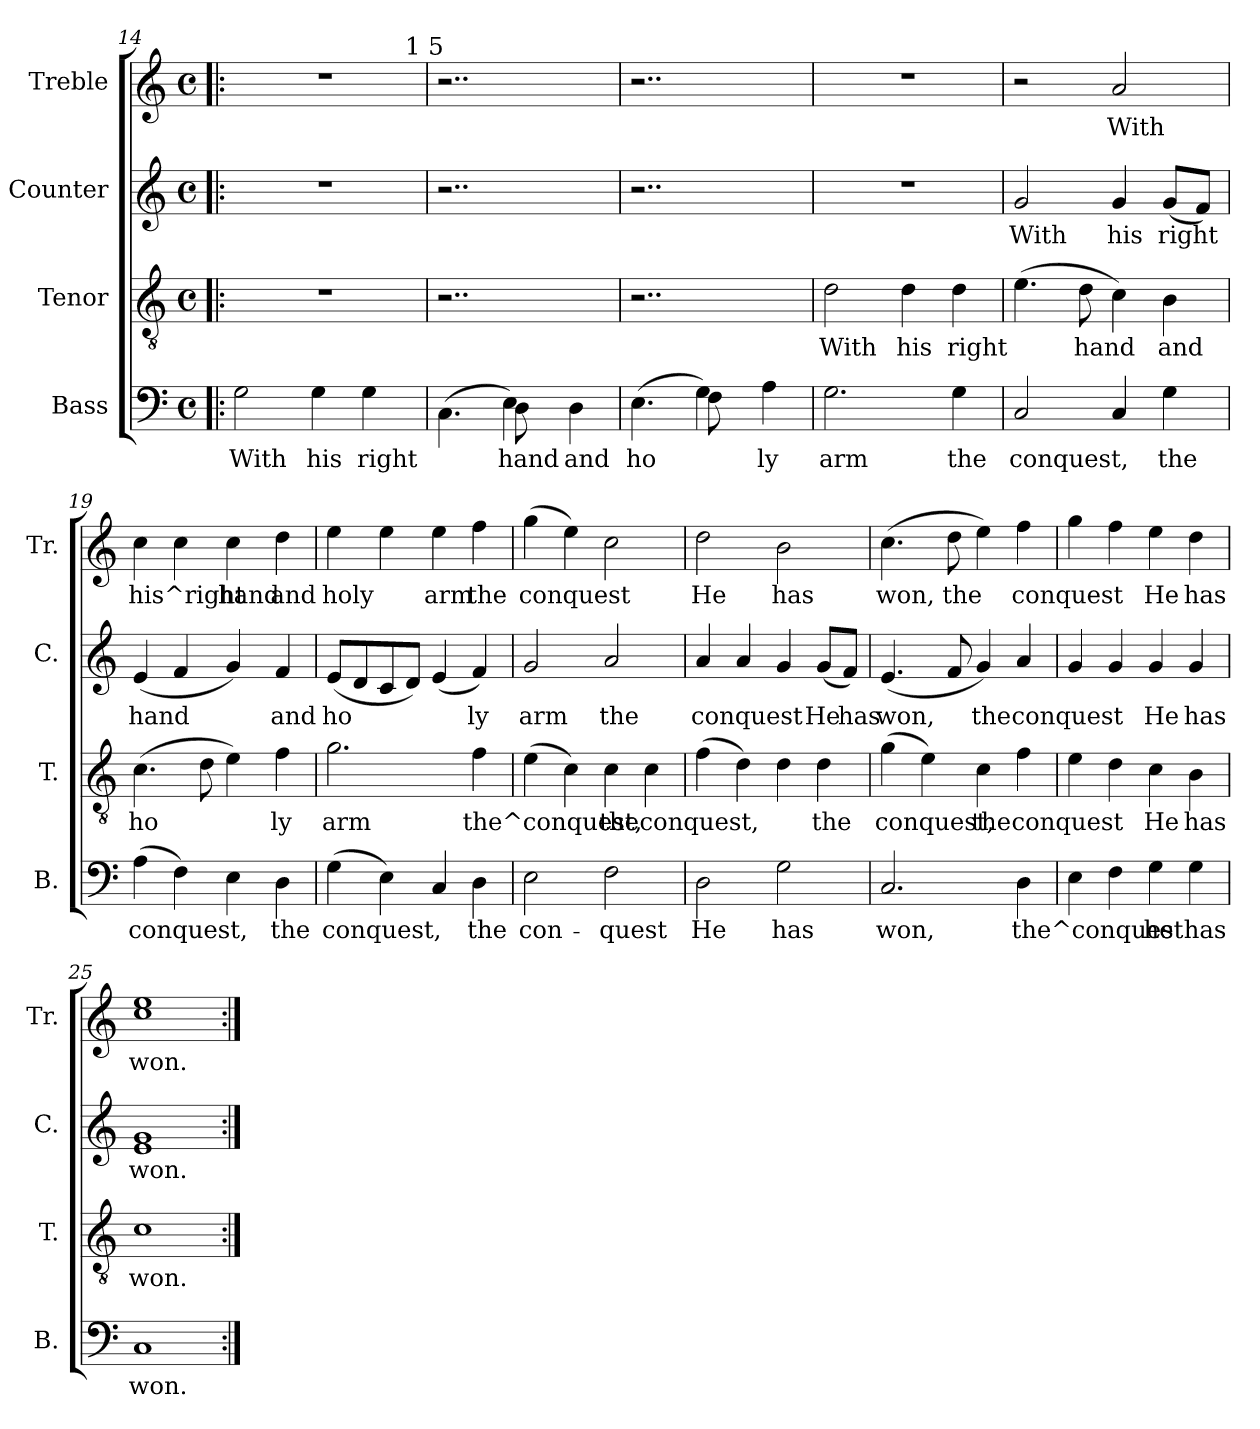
**kern	**text	**kern	**text	**kern	**text	**kern	**text
*part4	*part4	*part3	*part3	*part2	*part2	*part1	*part1
*staff4	*staff4	*staff3	*staff3	*staff2	*staff2	*staff1	*staff1
*I"Bass	*	*I"Tenor	*	*I"Counter	*	*I"Treble	*
*I'B.	*	*I'T.	*	*I'C.	*	*I'Tr.	*
!!LO:PB:g=z
*clefF4	*	*clefGv2	*	*clefG2	*	*clefG2	*
*k[]	*	*k[]	*	*k[]	*	*k[]	*
*C:	*	*C:	*	*C:	*	*C:	*
*M4/4	*	*M4/4	*	*M4/4	*	*M4/4	*
*met(c)	*	*met(c)	*	*met(c)	*	*met(c)	*
=14!|:	=14!|:	=14!|:	=14!|:	=14!|:	=14!|:	=14!|:	=14!|:
!	!LO:LY:b:cj	!	!	!	!	!	!
*	*	*	*	*	*	*^	*
2G\	With	1r	.	1r	.	1r	2...ryy	.
!	!LO:LY:b:cj	!	!	!	!	!	!	!
4G\	his	.	.	.	.	.	.	.
!	!LO:LY:b:cj	!	!	!	!	!	!	!
4G\	right	.	.	.	.	.	.	.
!	!	!	!	!	!	!	!LO:TX:a:t=1 5	!
.	.	.	.	.	.	.	16ryy	.
=15	=15	=15	=15	=15	=15	=15	=15	=15
!	!LO:LY:b:cj	!	!	!	!	!	!	!
*^	*	*	*	*	*	*v	*v	*
(>4.C\	4.ryy	.	2..r	.	2..r	.	2..r	.
!	!	!LO:LY:b:cj	!	!	!	!	!	!
4E\)	8D\	hand	.	.	.	.	.	.
.	4.ryy	.	.	.	.	.	.	.
!	!	!LO:LY:b:cj	!	!	!	!	!	!
4D\	.	and	.	.	.	.	.	.
=16	=16	=16	=16	=16	=16	=16	=16	=16
!	!	!LO:LY:b:cj	!	!	!	!	!	!
(>4.E\	4.ryy	ho-	2..r	.	2..r	.	2..r	.
!	!	!LO:LY:b:cj	!	!	!	!	!	!
4G\)	8F\	--	.	.	.	.	.	.
.	4.ryy	.	.	.	.	.	.	.
!	!	!LO:LY:b:cj	!	!	!	!	!	!
4A\	.	-ly	.	.	.	.	.	.
*v	*v	*	*	*	*	*	*	*
=17	=17	=17	=17	=17	=17	=17	=17
!	!LO:LY:b:cj	!	!LO:LY:b:cj	!	!	!	!
2.G\	arm	2d\	With	1r	.	1r	.
!	!	!	!LO:LY:b:cj	!	!	!	!
.	.	4d\	his	.	.	.	.
!	!LO:LY:b:cj	!	!LO:LY:b:cj	!	!	!	!
4G\	the	4d\	right	.	.	.	.
=18	=18	=18	=18	=18	=18	=18	=18
!	!LO:LY:b:cj	!	!LO:LY:b:cj	!	!LO:LY:b:cj	!	!
2C/	conquest,	(>4.e\	.	2g/	With	2r	.
!	!	!	!LO:LY:b:cj	!	!	!	!
.	.	8d\	hand	.	.	.	.
!	!LO:LY:b:cj	!	!LO:LY:b:cj	!	!LO:LY:b:cj	!	!LO:LY:b:cj
4C/	.	4c\)	.	4g/	his	2a/	With
!	!LO:LY:b:cj	!	!LO:LY:b:cj	!	!LO:LY:b:cj	!	!
4G\	the	4B\	and	(<8g/L	right	.	.
!	!	!	!	!	!LO:LY:b:cj	!	!
.	.	.	.	8f/J)	.	.	.
=19	=19	=19	=19	=19	=19	=19	=19
!	!LO:LY:b:cj	!	!LO:LY:b:cj	!	!LO:LY:b:cj	!	!LO:LY:b:cj
(>4A\	conquest,	(>4.c\	ho-	(<4e/	hand	4cc\	his^right
!	!LO:LY:b:cj	!	!	!	!LO:LY:b:cj	!	!LO:LY:b:cj
4F\)	.	.	.	4f/	.	4cc\	.
!	!	!	!LO:LY:b:cj	!	!	!	!
.	.	8d\	--	.	.	.	.
!	!LO:LY:b:cj	!	!LO:LY:b:cj	!	!LO:LY:b:cj	!	!LO:LY:b:cj
4E\	.	4e\)	--	4g/)	.	4cc\	hand
!	!LO:LY:b:cj	!	!LO:LY:b:cj	!	!LO:LY:b:cj	!	!LO:LY:b:cj
4D\	the	4f\	-ly	4f/	and	4dd\	and
=20	=20	=20	=20	=20	=20	=20	=20
!	!LO:LY:b:cj	!	!LO:LY:b:cj	!	!LO:LY:b:cj	!	!LO:LY:b:cj
(>4G\	conquest,	2.g\	arm	(<8e/L	ho-	4ee\	holy
!	!	!	!	!	!LO:LY:b:cj	!	!
.	.	.	.	8d/	--	.	.
!	!LO:LY:b:cj	!	!	!	!LO:LY:b:cj	!	!LO:LY:b:cj
4E\)	.	.	.	8c/	--	4ee\	.
!	!	!	!	!	!LO:LY:b:cj	!	!
.	.	.	.	8d/J)	--	.	.
!	!LO:LY:b:cj	!	!	!	!LO:LY:b:cj	!	!LO:LY:b:cj
4C/	.	.	.	(<4e/	--	4ee\	arm
!	!LO:LY:b:cj	!	!LO:LY:b:cj	!	!LO:LY:b:cj	!	!LO:LY:b:cj
4D\	the	4f\	the^conquest,	4f/)	-ly	4ff\	the
=21	=21	=21	=21	=21	=21	=21	=21
!	!LO:LY:b:cj	!	!LO:LY:b:cj	!	!LO:LY:b:cj	!	!LO:LY:b:cj
2E\	con-	(>4e\	.	2g/	arm	(>4gg\	conquest
!	!	!	!LO:LY:b:cj	!	!	!	!LO:LY:b:cj
.	.	4c\)	.	.	.	4ee\)	.
!	!LO:LY:b:cj	!	!LO:LY:b:cj	!	!LO:LY:b:cj	!	!LO:LY:b:cj
2F\	-quest	4c\	the	2a/	the	2cc\	.
!	!	!	!LO:LY:b:cj	!	!	!	!
.	.	4c\	conquest,	.	.	.	.
=22	=22	=22	=22	=22	=22	=22	=22
!	!LO:LY:b:cj	!	!LO:LY:b:cj	!	!LO:LY:b:cj	!	!LO:LY:b:cj
2D\	He	(>4f\	.	4a/	conquest	2dd\	He
!	!	!	!LO:LY:b:cj	!	!LO:LY:b:cj	!	!
.	.	4d\)	.	4a/	.	.	.
!	!LO:LY:b:cj	!	!LO:LY:b:cj	!	!LO:LY:b:cj	!	!LO:LY:b:cj
2G\	has	4d\	.	4g/	.	2b\	has
!	!	!	!LO:LY:b:cj	!	!LO:LY:b:cj	!	!
.	.	4d\	the	(<8g/L	He	.	.
!	!	!	!	!	!LO:LY:b:cj	!	!
.	.	.	.	8f/J)	has	.	.
=23	=23	=23	=23	=23	=23	=23	=23
!	!LO:LY:b:cj	!	!LO:LY:b:cj	!	!LO:LY:b:cj	!	!LO:LY:b:cj
2.C/	won,	(>4g\	conquest,	(<4.e/	won,	(>4.cc\	won,
!	!	!	!LO:LY:b:cj	!	!	!	!
.	.	4e\)	.	.	.	.	.
!	!	!	!	!	!LO:LY:b:cj	!	!LO:LY:b:cj
.	.	.	.	8f/	.	8dd\	the
!	!	!	!LO:LY:b:cj	!	!LO:LY:b:cj	!	!LO:LY:b:cj
.	.	4c\	the	4g/)	the	4ee\)	.
!	!LO:LY:b:cj	!	!LO:LY:b:cj	!	!LO:LY:b:cj	!	!LO:LY:b:cj
4D\	the^conquest	4f\	conquest	4a/	conquest	4ff\	conquest
=24	=24	=24	=24	=24	=24	=24	=24
!	!LO:LY:b:cj	!	!LO:LY:b:cj	!	!LO:LY:b:cj	!	!LO:LY:b:cj
4E\	.	4e\	.	4g/	.	4gg\	.
!	!LO:LY:b:cj	!	!LO:LY:b:cj	!	!LO:LY:b:cj	!	!LO:LY:b:cj
4F\	.	4d\	.	4g/	.	4ff\	.
!	!LO:LY:b:cj	!	!LO:LY:b:cj	!	!LO:LY:b:cj	!	!LO:LY:b:cj
4G\	he	4c\	He	4g/	He	4ee\	He
!	!LO:LY:b:cj	!	!LO:LY:b:cj	!	!LO:LY:b:cj	!	!LO:LY:b:cj
4G\	has	4B\	has	4g/	has	4dd\	has
=25	=25	=25	=25	=25	=25	=25	=25
!	!LO:LY:b:cj	!	!LO:LY:b:cj	!	!LO:LY:b:cj	!	!LO:LY:b:cj
1C	won.	1c	won.	1e 1g	won.	1ee 1cc	won.
=:|!	=:|!	=:|!	=:|!	=:|!	=:|!	=:|!	=:|!
*-	*-	*-	*-	*-	*-	*-	*-
